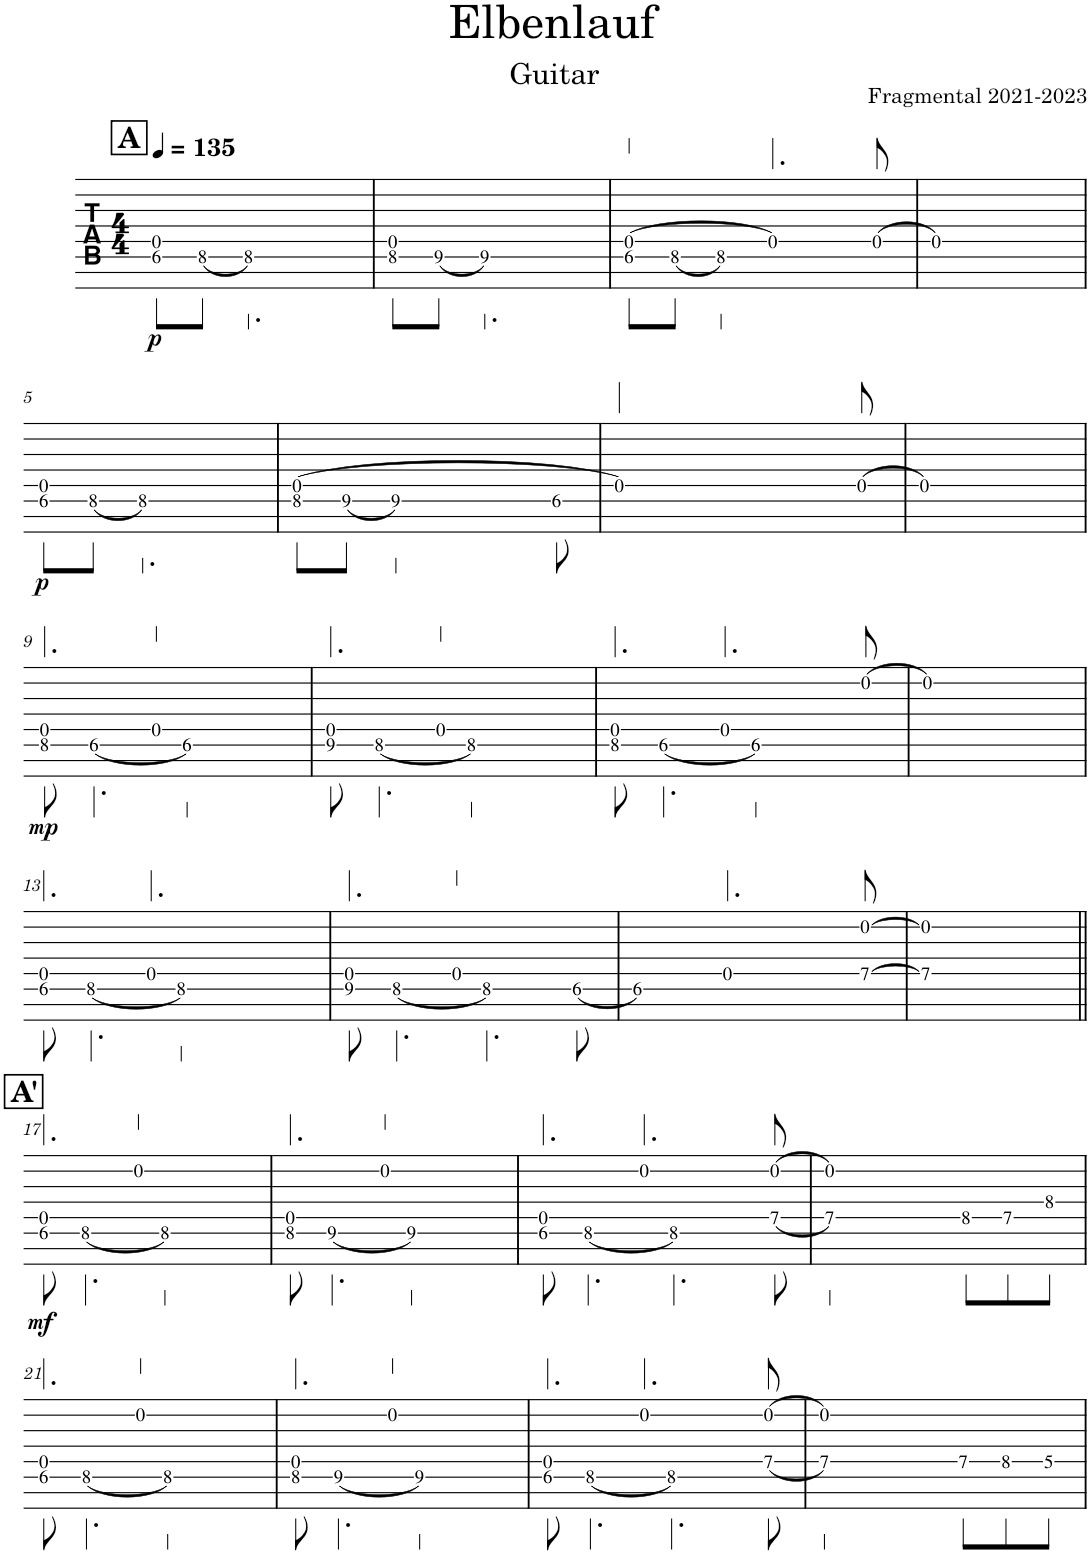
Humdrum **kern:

**kern	**dynam
*part1	*part1
*staff1	*staff1
*I"Guitar	*
*I'Guit.	*
*stria8	*
*	*
*k[]	*
*M4/4	*
*MM135	*
!!LO:REH:place=s1:a:B:cj:fs=14:t=A
=1	=1
*^	*
!	!	!LO:DY:b
1e	8dd\L	p
.	[8ee\J	.
.	2.ee\]	.
=2	=2	=2
1e	8ee\L	.
.	[8ff\J	.
.	2.ff\]	.
=3	=3	=3
[2e/	8dd\L	.
.	[8ee\J	.
.	2ee\]	.
4.e/]	.	.
.	8r	.
[8e/	8r	.
=4	=4	=4
1e]	1r	.
!!LO:LB:g=z	!!
=5	=5	=5
!	!	!LO:DY:b
1e	8dd\L	p
.	[8ee\J	.
.	2.ee\]	.
=6	=6	=6
[1e	8ee\L	.
.	[8ff\J	.
.	2ff\]	.
.	8r	.
.	8dd\	.
=7	=7	=7
4e/]	2..ryy	.
4r	.	.
4.r	.	.
[8e/	8r	.
*v	*v	*
=8	=8
1e]	.
!!LO:LB:g=z
=9	=9
*^	*
!	!	!LO:DY:b
4.e/	8ee\	mp
.	[4.dd\	.
2e/	.	.
.	2dd\]	.
8r	.	.
=10	=10	=10
4.e/	8ff\	.
.	[4.ee\	.
2e/	.	.
.	2ee\]	.
8r	.	.
=11	=11	=11
4.e/	8ee\	.
.	[4.dd\	.
4.e/	.	.
.	2dd\]	.
8r	.	.
[8E/	.	.
=12	=12	=12
1E]	1r	.
!!LO:LB:g=z	!!
=13	=13	=13
4.e/	8dd\	.
.	[4.ee\	.
4.e/	.	.
.	2ee\]	.
8r	.	.
8r	.	.
=14	=14	=14
4.e/	8ff\	.
.	[4.ee\	.
2e/	.	.
.	4.ee\]	.
8r	[8dd\	.
=15	=15	=15
4.r	1dd]	.
4.e/	.	.
8r	.	.
[8b/ [8E/	.	.
=16	=16	=16
1E]	1b]	.
!!LO:LB:g=z	!!
!!LO:REH:place=s1:a:B:cj:fs=14:t=A'	!!
=17||	=17||	=17||
!	!	!LO:DY:b
4.e/	8dd\	mf
.	[4.ee\	.
2E/	.	.
.	2ee\]	.
8r	.	.
=18	=18	=18
4.e/	8ee\	.
.	[4.ff\	.
2E/	.	.
.	2ff\]	.
8r	.	.
=19	=19	=19
4.e/	8dd\	.
.	[4.ee\	.
4.E/	.	.
.	4.ee\]	.
8r	.	.
[8E/	[8b\	.
=20	=20	=20
1E]	2b\]	.
.	8r	.
.	8cc\L	.
.	8b\	.
.	8a-\J	.
!!LO:LB:g=z	!!
=21	=21	=21
4.e/	8dd\	.
.	[4.ee\	.
2E/	.	.
.	2ee\]	.
8r	.	.
=22	=22	=22
4.e/	8ee\	.
.	[4.ff\	.
2E/	.	.
.	2ff\]	.
8r	.	.
=23	=23	=23
4.e/	8dd\	.
.	[4.ee\	.
4.E/	.	.
.	4.ee\]	.
8r	.	.
[8E/	[8b\	.
=24	=24	=24
1E]	2b\]	.
.	8r	.
.	8b\L	.
.	8cc\	.
.	8a\J	.
*v	*v	*
=	=
*-	*-
